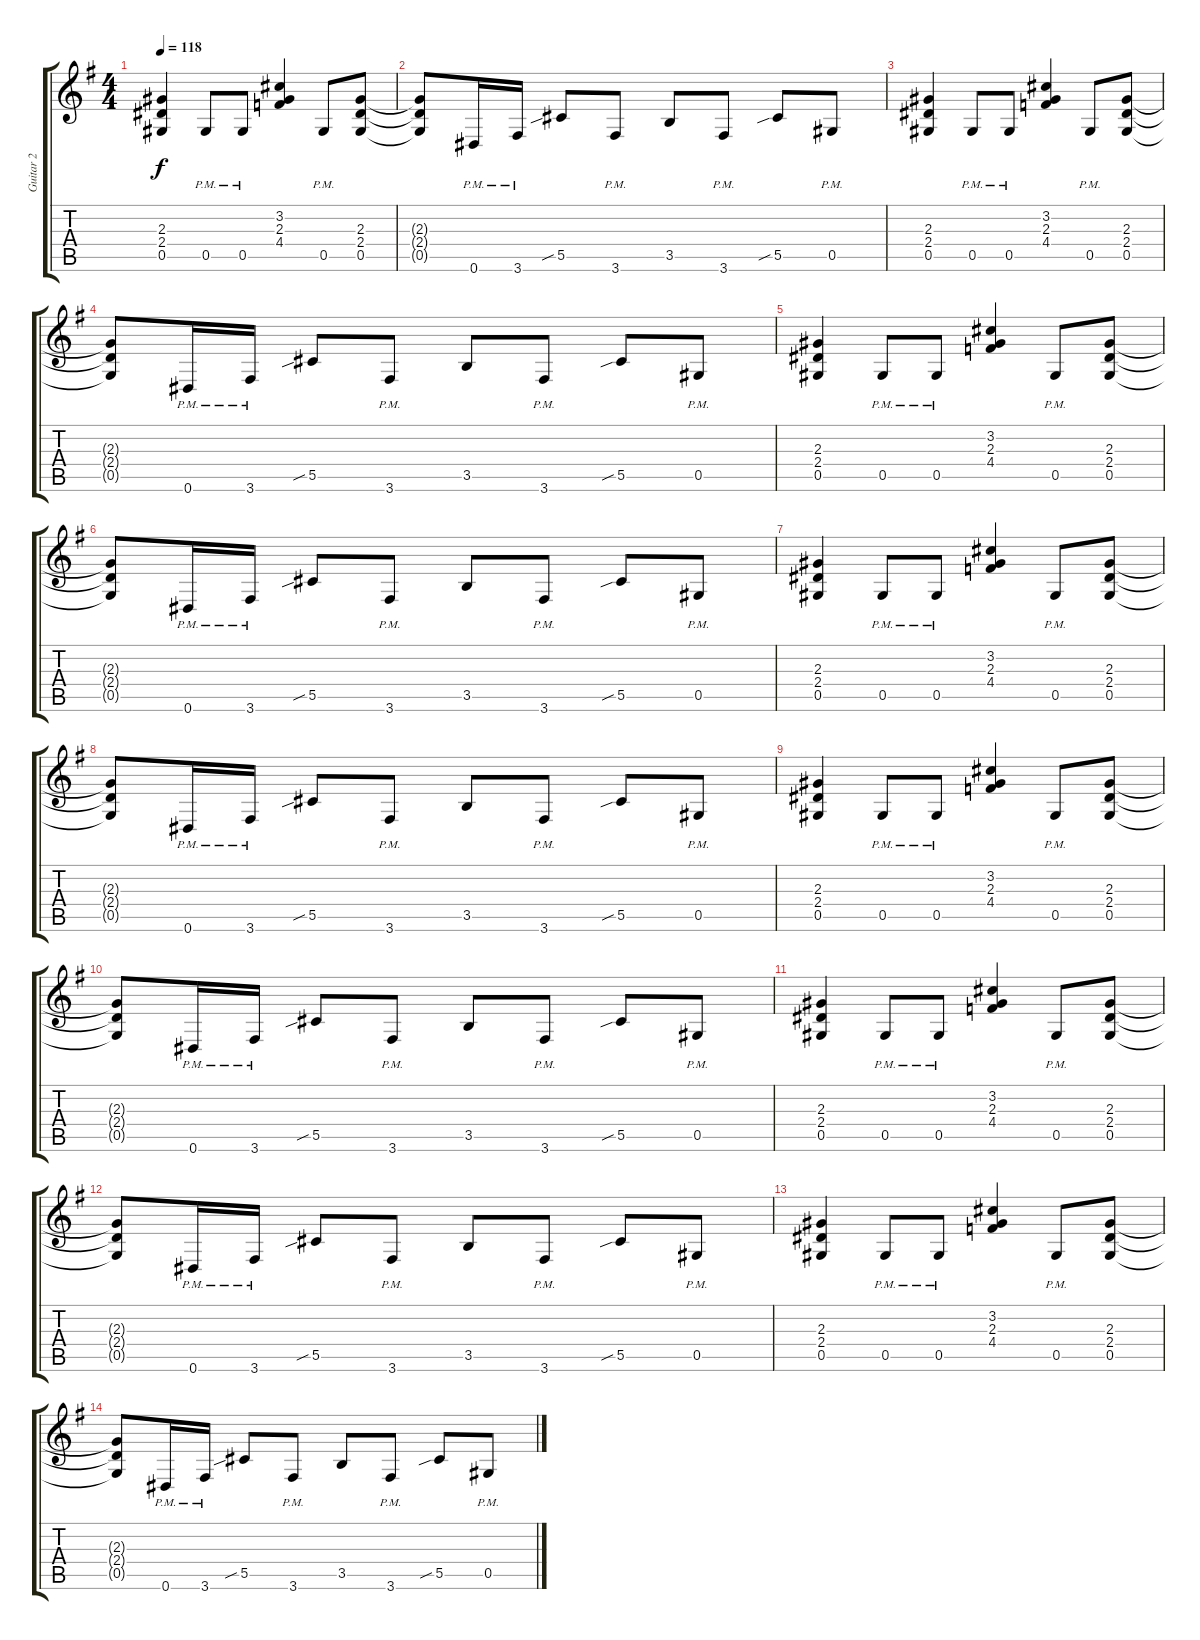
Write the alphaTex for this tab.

\track ("Guitar 2" "Guitar 2") {instrument distortionguitar}
\staff {score tabs}
\tuning (Eb4 Bb3 Gb3 Db3 Ab2 Eb2) {hide}
\ts (4 4)
\tempo 118
\clef g2
\ks g
(2.3 2.4 0.5).4{dy f} 0.5{pm}.8 0.5{pm}.8 (3.2 2.3 4.4).4 0.5{pm}.8 (2.3 2.4 0.5).8 |
(2.3{t} 2.4{t} 0.5{t}).8 0.6{pm}.16 3.6{pm}.16 5.5{sib}.8 3.6{pm}.8 3.5.8 3.6{pm}.8 5.5{sib}.8 0.5{pm}.8 |
(2.3 2.4 0.5).4 0.5{pm}.8 0.5{pm}.8 (3.2 2.3 4.4).4 0.5{pm}.8 (2.3 2.4 0.5).8 |
(2.3{t} 2.4{t} 0.5{t}).8 0.6{pm}.16 3.6{pm}.16 5.5{sib}.8 3.6{pm}.8 3.5.8 3.6{pm}.8 5.5{sib}.8 0.5{pm}.8 |
(2.3 2.4 0.5).4 0.5{pm}.8 0.5{pm}.8 (3.2 2.3 4.4).4 0.5{pm}.8 (2.3 2.4 0.5).8 |
(2.3{t} 2.4{t} 0.5{t}).8 0.6{pm}.16 3.6{pm}.16 5.5{sib}.8 3.6{pm}.8 3.5.8 3.6{pm}.8 5.5{sib}.8 0.5{pm}.8 |
(2.3 2.4 0.5).4 0.5{pm}.8 0.5{pm}.8 (3.2 2.3 4.4).4 0.5{pm}.8 (2.3 2.4 0.5).8 |
(2.3{t} 2.4{t} 0.5{t}).8 0.6{pm}.16 3.6{pm}.16 5.5{sib}.8 3.6{pm}.8 3.5.8 3.6{pm}.8 5.5{sib}.8 0.5{pm}.8 |
(2.3 2.4 0.5).4 0.5{pm}.8 0.5{pm}.8 (3.2 2.3 4.4).4 0.5{pm}.8 (2.3 2.4 0.5).8 |
(2.3{t} 2.4{t} 0.5{t}).8 0.6{pm}.16 3.6{pm}.16 5.5{sib}.8 3.6{pm}.8 3.5.8 3.6{pm}.8 5.5{sib}.8 0.5{pm}.8 |
(2.3 2.4 0.5).4 0.5{pm}.8 0.5{pm}.8 (3.2 2.3 4.4).4 0.5{pm}.8 (2.3 2.4 0.5).8 |
(2.3{t} 2.4{t} 0.5{t}).8 0.6{pm}.16 3.6{pm}.16 5.5{sib}.8 3.6{pm}.8 3.5.8 3.6{pm}.8 5.5{sib}.8 0.5{pm}.8 |
(2.3 2.4 0.5).4 0.5{pm}.8 0.5{pm}.8 (3.2 2.3 4.4).4 0.5{pm}.8 (2.3 2.4 0.5).8 |
(2.3{t} 2.4{t} 0.5{t}).8 0.6{pm}.16 3.6{pm}.16 5.5{sib}.8 3.6{pm}.8 3.5.8 3.6{pm}.8 5.5{sib}.8 0.5{pm}.8
